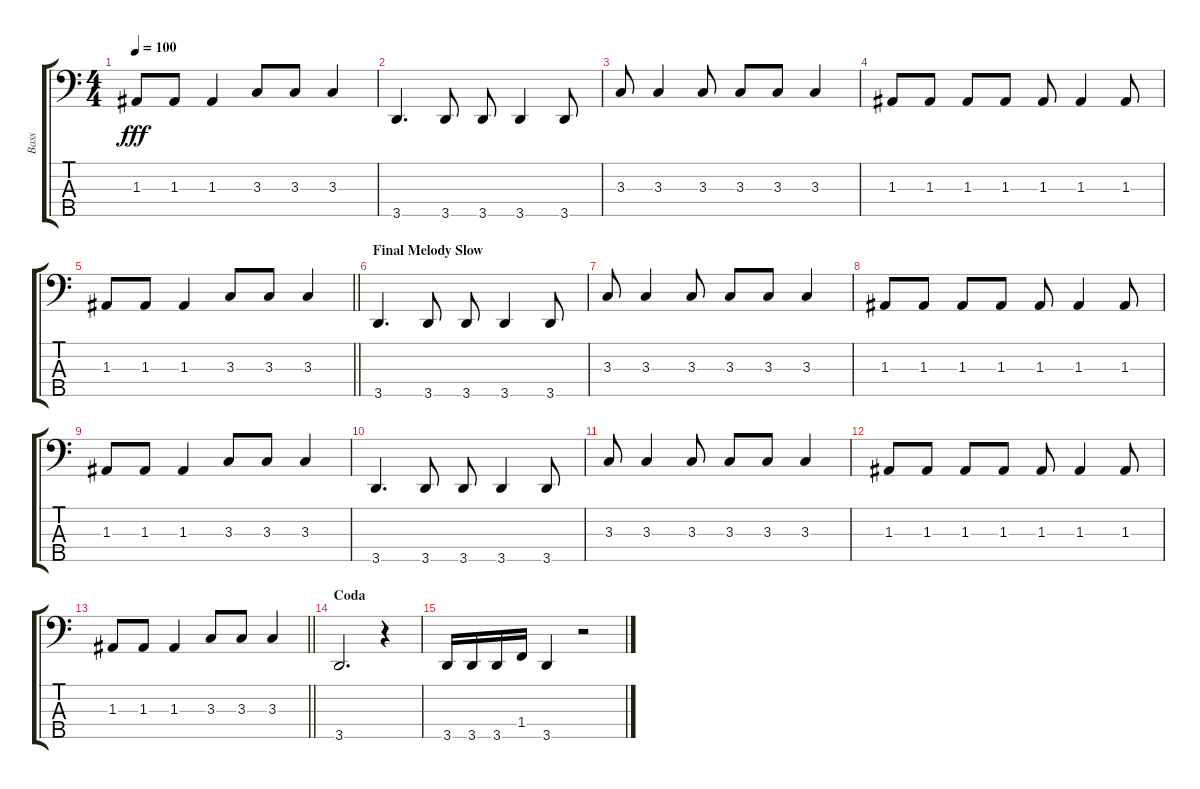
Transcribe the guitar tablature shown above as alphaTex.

\track ("Bass" "Bass") {instrument electricbassfinger}
\staff {score tabs}
\tuning (G2 D2 A1 E1 B0) {hide}
\ts (4 4)
\tempo 100
\clef f4
\ks c
1.3.8{dy fff} 1.3.8 1.3.4 3.3.8 3.3.8 3.3.4 |
3.5.4{d} 3.5.8 3.5.8 3.5.4 3.5.8 |
3.3.8 3.3.4 3.3.8 3.3.8 3.3.8 3.3.4 |
1.3.8 1.3.8 1.3.8 1.3.8 1.3.8 1.3.4 1.3.8 |
\barLineRight lightlight
1.3.8 1.3.8 1.3.4 3.3.8 3.3.8 3.3.4 |
\section ("" "Final Melody Slow")
3.5.4{d} 3.5.8 3.5.8 3.5.4 3.5.8 |
3.3.8 3.3.4 3.3.8 3.3.8 3.3.8 3.3.4 |
1.3.8 1.3.8 1.3.8 1.3.8 1.3.8 1.3.4 1.3.8 |
1.3.8 1.3.8 1.3.4 3.3.8 3.3.8 3.3.4 |
3.5.4{d} 3.5.8 3.5.8 3.5.4 3.5.8 |
3.3.8 3.3.4 3.3.8 3.3.8 3.3.8 3.3.4 |
1.3.8 1.3.8 1.3.8 1.3.8 1.3.8 1.3.4 1.3.8 |
\barLineRight lightlight
1.3.8 1.3.8 1.3.4 3.3.8 3.3.8 3.3.4 |
\section ("" "Coda")
3.5.2{d} r.4 |
3.5.16 3.5.16 3.5.16 1.4.16 3.5.4 r.2
